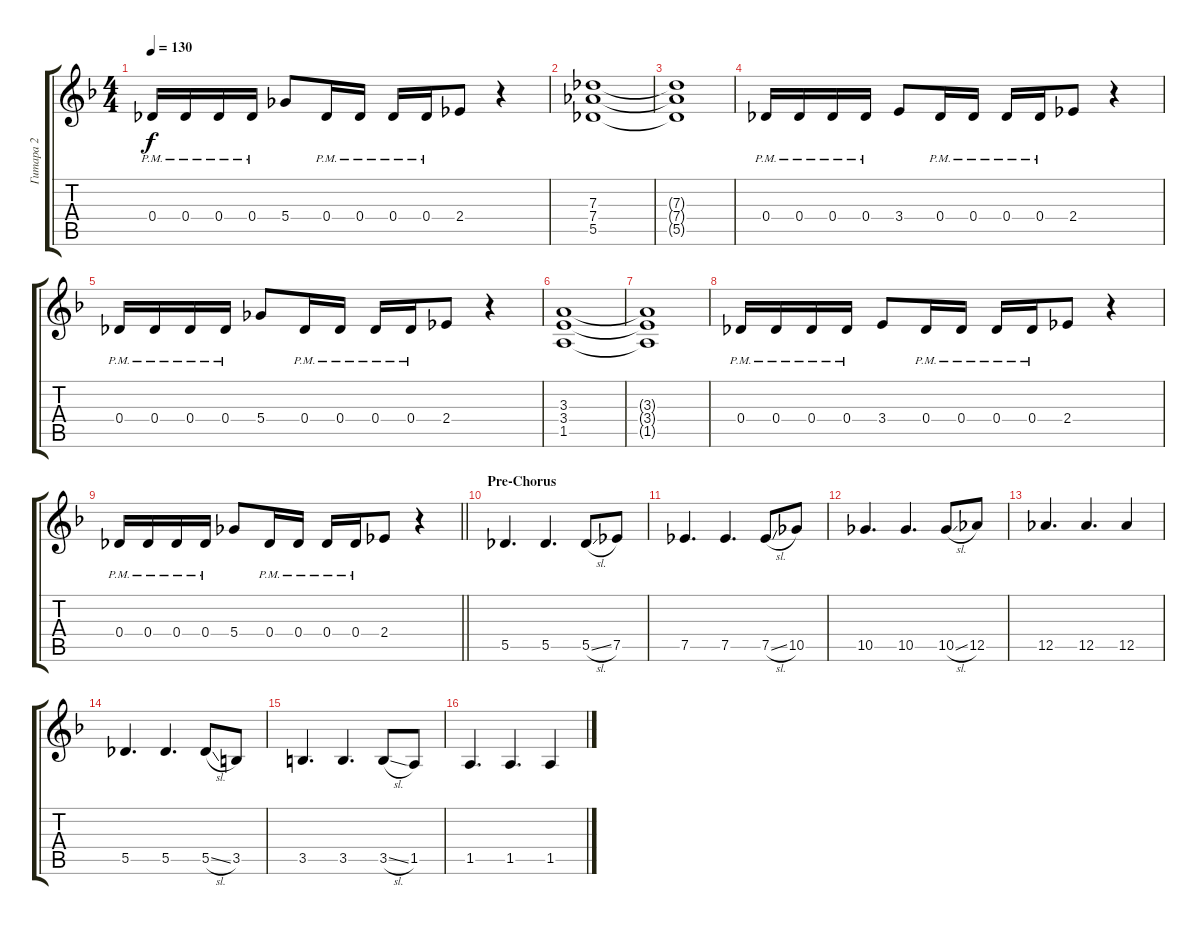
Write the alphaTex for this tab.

\track ("Гитара 2" "Гитара 2") {instrument distortionguitar}
\staff {score tabs}
\tuning (Eb4 Bb3 Gb3 Db3 Ab2 Eb2) {hide}
\ts (4 4)
\tempo 130
\clef g2
\ks dminor
0.4{pm}.16{dy f} 0.4{pm}.16 0.4{pm}.16 0.4{pm}.16 5.4.8 0.4{pm}.16 0.4{pm}.16 0.4{pm}.16 0.4{pm}.16 2.4.8 r.4 |
(7.3 7.4 5.5).1 |
(7.3{t} 7.4{t} 5.5{t}).1 |
0.4{pm}.16 0.4{pm}.16 0.4{pm}.16 0.4{pm}.16 3.4.8 0.4{pm}.16 0.4{pm}.16 0.4{pm}.16 0.4{pm}.16 2.4.8 r.4 |
0.4{pm}.16 0.4{pm}.16 0.4{pm}.16 0.4{pm}.16 5.4.8 0.4{pm}.16 0.4{pm}.16 0.4{pm}.16 0.4{pm}.16 2.4.8 r.4 |
(3.3 3.4 1.5).1 |
(3.3{t} 3.4{t} 1.5{t}).1 |
0.4{pm}.16 0.4{pm}.16 0.4{pm}.16 0.4{pm}.16 3.4.8 0.4{pm}.16 0.4{pm}.16 0.4{pm}.16 0.4{pm}.16 2.4.8 r.4 |
\barLineRight lightlight
0.4{pm}.16 0.4{pm}.16 0.4{pm}.16 0.4{pm}.16 5.4.8 0.4{pm}.16 0.4{pm}.16 0.4{pm}.16 0.4{pm}.16 2.4.8 r.4 |
\section ("" "Pre-Chorus")
5.5.4{d} 5.5.4{d} 5.5{sl}.8 7.5.8 |
7.5.4{d} 7.5.4{d} 7.5{sl}.8 10.5.8 |
10.5.4{d} 10.5.4{d} 10.5{sl}.8 12.5.8 |
12.5.4{d} 12.5.4{d} 12.5.4 |
5.5.4{d} 5.5.4{d} 5.5{sl}.8 3.5.8 |
3.5.4{d} 3.5.4{d} 3.5{sl}.8 1.5.8 |
1.5.4{d} 1.5.4{d} 1.5.4
